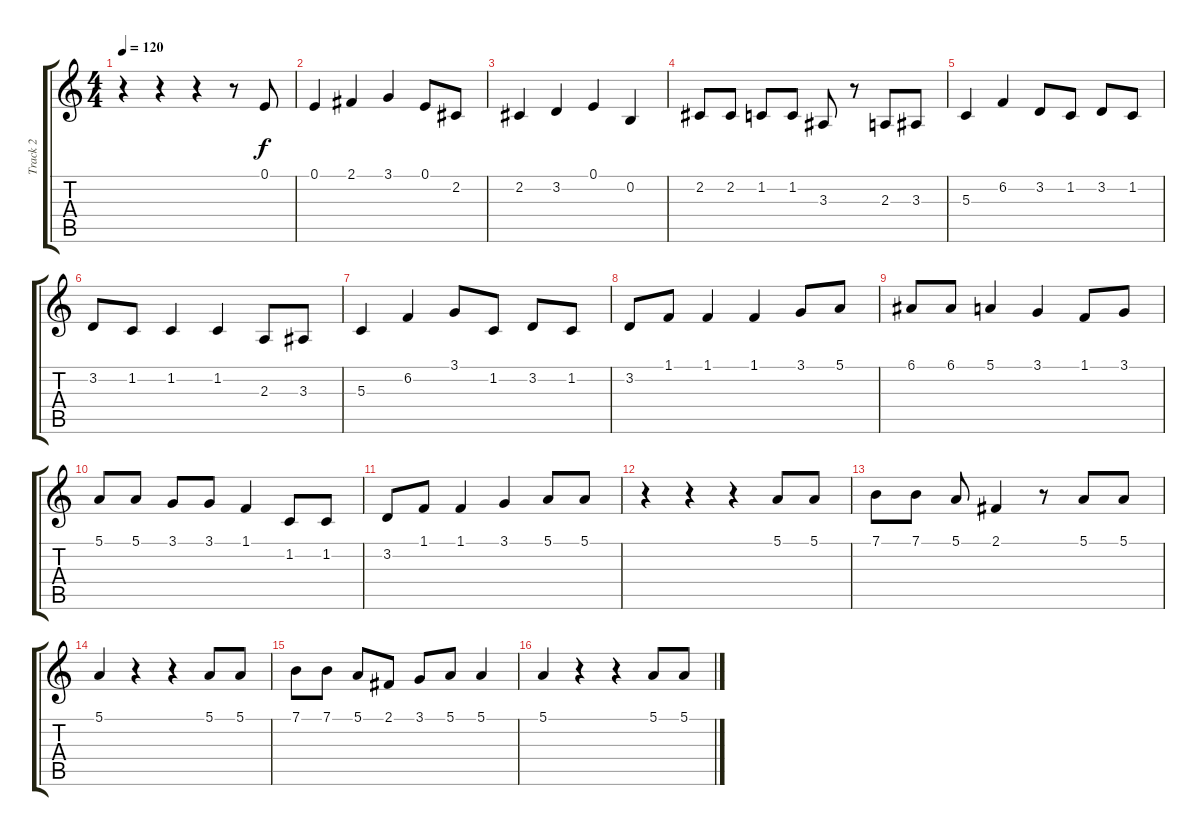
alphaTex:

\track ("Track 2" "Track 2") {instrument electricpiano1}
\staff {score tabs}
\tuning (E4 B3 G3 D3 A2 E2) {hide}
\ts (4 4)
\tempo 120
\clef g2
\ks c
r.4{dy f} r.4 r.4 r.8 0.1.8 |
0.1.4 2.1.4 3.1.4 0.1.8 2.2.8 |
2.2.4 3.2.4 0.1.4 0.2.4 |
2.2.8 2.2.8 1.2.8 1.2.8 3.3.8 r.8 2.3.8 3.3.8 |
5.3.4 6.2.4 3.2.8 1.2.8 3.2.8 1.2.8 |
3.2.8 1.2.8 1.2.4 1.2.4 2.3.8 3.3.8 |
5.3.4 6.2.4 3.1.8 1.2.8 3.2.8 1.2.8 |
3.2.8 1.1.8 1.1.4 1.1.4 3.1.8 5.1.8 |
6.1.8 6.1.8 5.1.4 3.1.4 1.1.8 3.1.8 |
5.1.8 5.1.8 3.1.8 3.1.8 1.1.4 1.2.8 1.2.8 |
3.2.8 1.1.8 1.1.4 3.1.4 5.1.8 5.1.8 |
r.4 r.4 r.4 5.1.8 5.1.8 |
7.1.8 7.1.8 5.1.8 2.1.4 r.8 5.1.8 5.1.8 |
5.1.4 r.4 r.4 5.1.8 5.1.8 |
7.1.8 7.1.8 5.1.8 2.1.8 3.1.8 5.1.8 5.1.4 |
5.1.4 r.4 r.4 5.1.8 5.1.8
